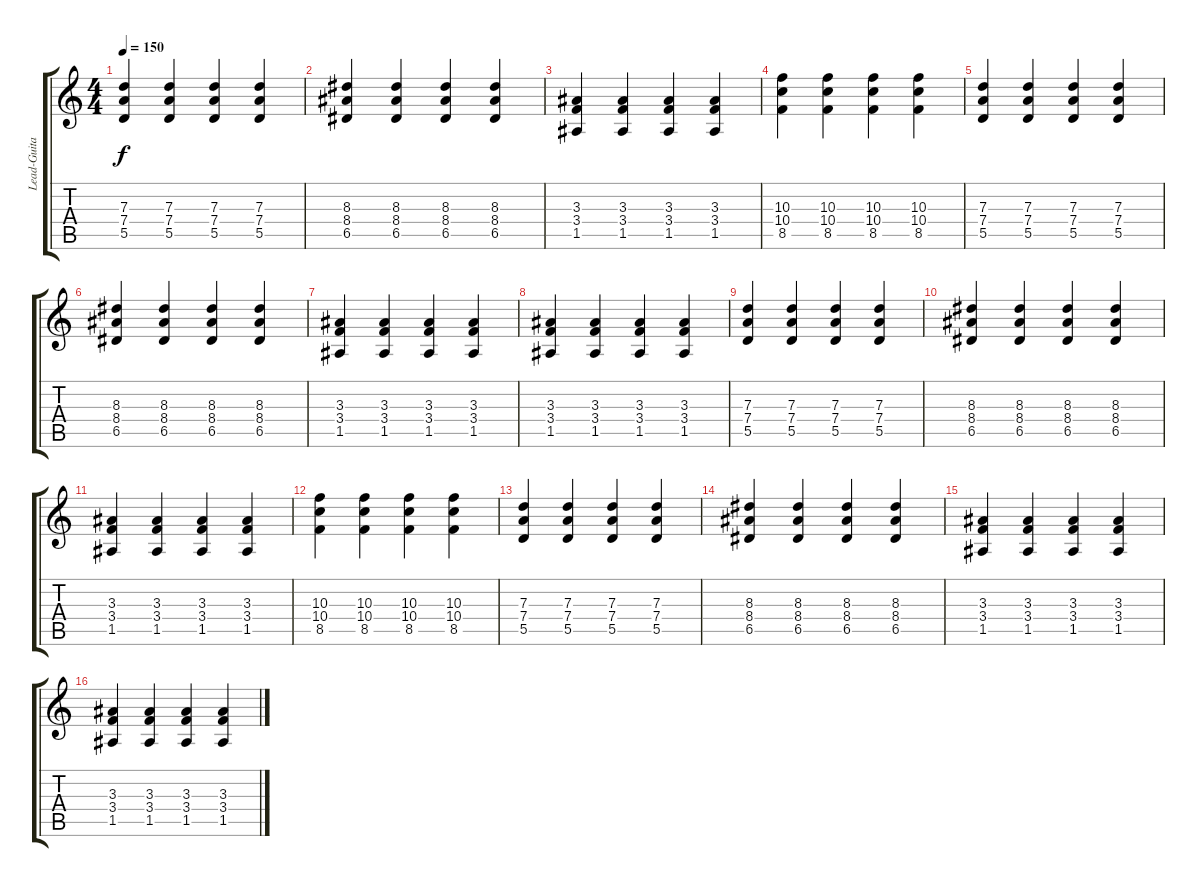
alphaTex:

\track ("Lead-Guitar" "Lead-Guita") {instrument distortionguitar}
\staff {score tabs}
\tuning (E4 B3 G3 D3 A2 E2) {hide}
\ts (4 4)
\tempo 150
\clef g2
\ks c
(7.3 7.4 5.5).4{dy f} (7.3 7.4 5.5).4 (7.3 7.4 5.5).4 (7.3 7.4 5.5).4 |
(8.3 8.4 6.5).4 (8.3 8.4 6.5).4 (8.3 8.4 6.5).4 (8.3 8.4 6.5).4 |
(3.3 3.4 1.5).4 (3.3 3.4 1.5).4 (3.3 3.4 1.5).4 (3.3 3.4 1.5).4 |
(10.3 10.4 8.5).4 (10.3 10.4 8.5).4 (10.3 10.4 8.5).4 (10.3 10.4 8.5).4 |
(7.3 7.4 5.5).4 (7.3 7.4 5.5).4 (7.3 7.4 5.5).4 (7.3 7.4 5.5).4 |
(8.3 8.4 6.5).4 (8.3 8.4 6.5).4 (8.3 8.4 6.5).4 (8.3 8.4 6.5).4 |
(3.3 3.4 1.5).4 (3.3 3.4 1.5).4 (3.3 3.4 1.5).4 (3.3 3.4 1.5).4 |
(3.3 3.4 1.5).4 (3.3 3.4 1.5).4 (3.3 3.4 1.5).4 (3.3 3.4 1.5).4 |
(7.3 7.4 5.5).4 (7.3 7.4 5.5).4 (7.3 7.4 5.5).4 (7.3 7.4 5.5).4 |
(8.3 8.4 6.5).4 (8.3 8.4 6.5).4 (8.3 8.4 6.5).4 (8.3 8.4 6.5).4 |
(3.3 3.4 1.5).4 (3.3 3.4 1.5).4 (3.3 3.4 1.5).4 (3.3 3.4 1.5).4 |
(10.3 10.4 8.5).4 (10.3 10.4 8.5).4 (10.3 10.4 8.5).4 (10.3 10.4 8.5).4 |
(7.3 7.4 5.5).4 (7.3 7.4 5.5).4 (7.3 7.4 5.5).4 (7.3 7.4 5.5).4 |
(8.3 8.4 6.5).4 (8.3 8.4 6.5).4 (8.3 8.4 6.5).4 (8.3 8.4 6.5).4 |
(3.3 3.4 1.5).4 (3.3 3.4 1.5).4 (3.3 3.4 1.5).4 (3.3 3.4 1.5).4 |
(3.3 3.4 1.5).4 (3.3 3.4 1.5).4 (3.3 3.4 1.5).4 (3.3 3.4 1.5).4
